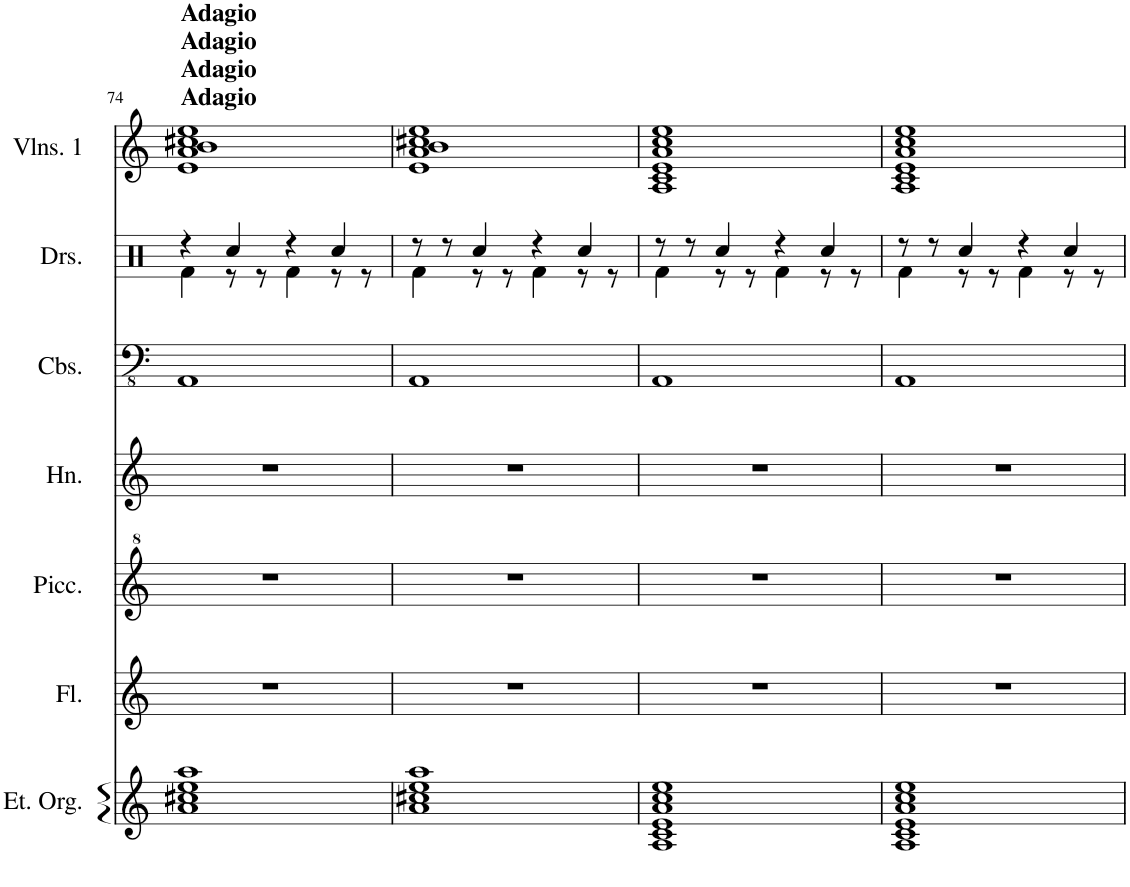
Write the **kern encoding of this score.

**kern	**kern	**kern	**kern	**kern	**kern	**kern
*part7	*part6	*part5	*part4	*part3	*part2	*part1
*staff7	*staff6	*staff5	*staff4	*staff3	*staff2	*staff1
*I"Electronic Organ	*I"Flute	*I"Piccolo	*I"Horn	*I"Contrabasses	*I"Drumset	*I"Violins 1
*I'Et. Org.	*I'Fl.	*I'Picc.	*I'Hn.	*I'Cbs.	*I'Drs.	*I'Vlns. 1
!!LO:PB:g=z
*clefG2	*clefG2	*clefG^2	*clefG2	*clefFv4	*clefX	*clefG2
*	*	*Trd-7c-12	*Trd4c7	*	*	*
*k[]	*k[]	*k[]	*k[]	*k[]	*k[]	*k[]
*M4/4	*M4/4	*M4/4	*M4/4	*M4/4	*M4/4	*M4/4
=74	=74	=74	=74	=74	=74	=74
*	*	*	*	*	*^	*
!	!	!	!	!	!	!	!LO:TX:a:B:t=Adagio
!	!	!	!	!	!	!	!LO:TX:a:B:t=Adagio
!	!	!	!	!	!	!	!LO:TX:a:B:t=Adagio
!	!	!	!	!	!	!	!LO:TX:a:B:t=Adagio
1a 1cc#X 1ee 1aa	1r	1r	1r	1AAA	4r	4Rf\	1e 1a 1b 1cc#X 1ee
.	.	.	.	.	4Rcc/	8r	.
.	.	.	.	.	.	8r	.
.	.	.	.	.	4r	4Rf\	.
.	.	.	.	.	4Rcc/	8r	.
.	.	.	.	.	.	8r	.
=75	=75	=75	=75	=75	=75	=75	=75
1a 1cc#X 1ee 1aa	1r	1r	1r	1AAA	8r	4Rf\	1e 1a 1b 1cc#X 1ee
.	.	.	.	.	8r	.	.
.	.	.	.	.	4Rcc/	8r	.
.	.	.	.	.	.	8r	.
.	.	.	.	.	4r	4Rf\	.
.	.	.	.	.	4Rcc/	8r	.
.	.	.	.	.	.	8r	.
=76	=76	=76	=76	=76	=76	=76	=76
1A 1c 1e 1a 1cc 1ee	1r	1r	1r	1AAA	8r	4Rf\	1A 1c 1e 1a 1cc 1ee
.	.	.	.	.	8r	.	.
.	.	.	.	.	4Rcc/	8r	.
.	.	.	.	.	.	8r	.
.	.	.	.	.	4r	4Rf\	.
.	.	.	.	.	4Rcc/	8r	.
.	.	.	.	.	.	8r	.
=77	=77	=77	=77	=77	=77	=77	=77
1A 1c 1e 1a 1cc 1ee	1r	1r	1r	1AAA	8r	4Rf\	1A 1c 1e 1a 1cc 1ee
.	.	.	.	.	8r	.	.
.	.	.	.	.	4Rcc/	8r	.
.	.	.	.	.	.	8r	.
.	.	.	.	.	4r	4Rf\	.
.	.	.	.	.	4Rcc/	8r	.
.	.	.	.	.	.	8r	.
*	*	*	*	*	*v	*v	*
=	=	=	=	=	=	=
*-	*-	*-	*-	*-	*-	*-
